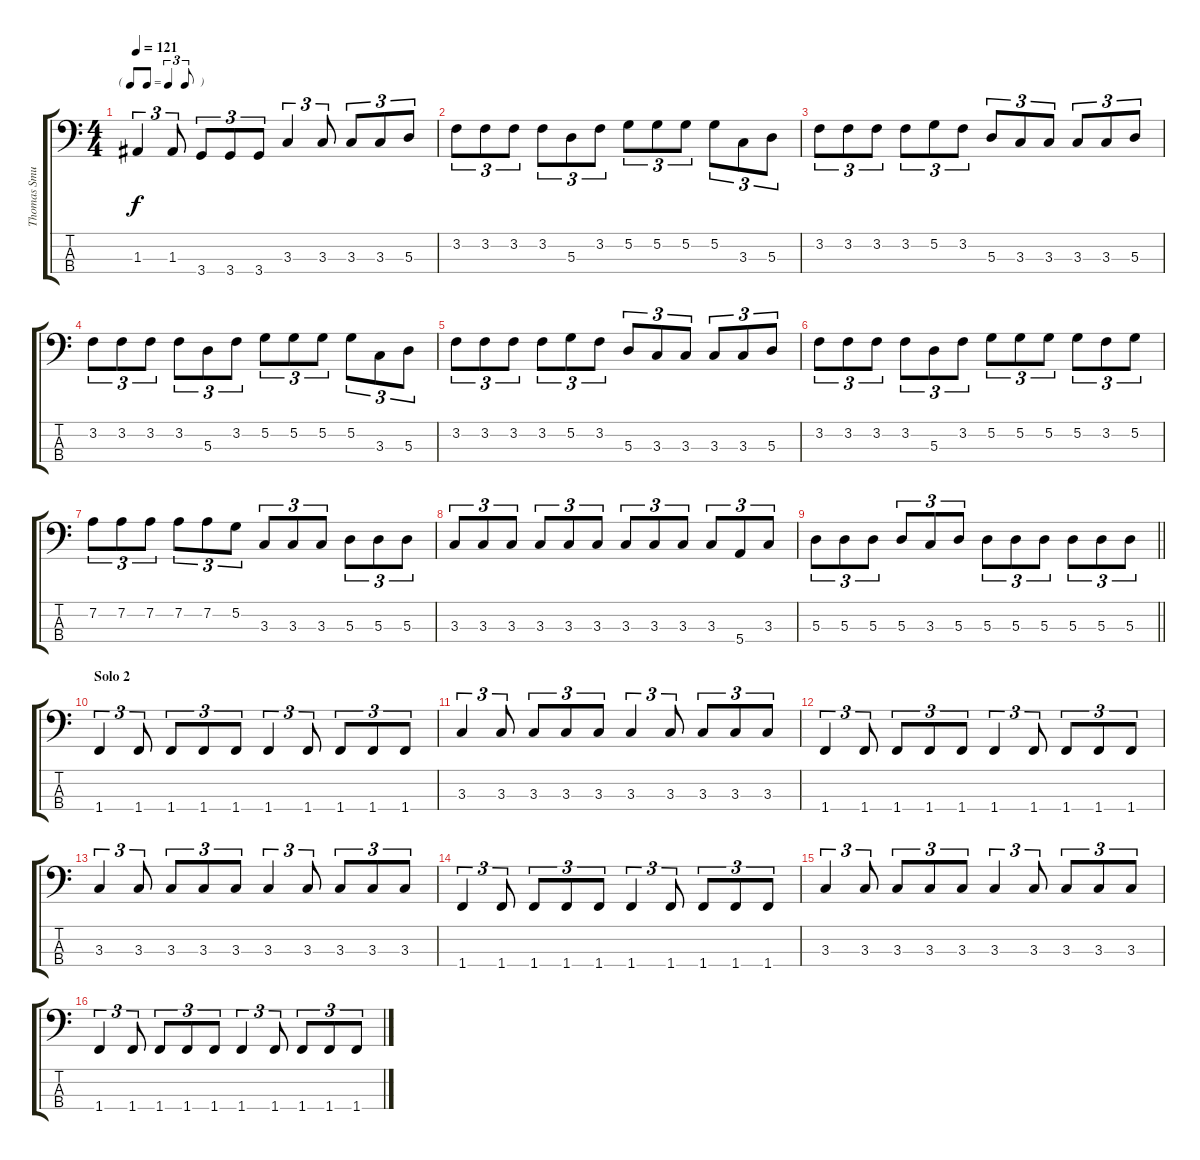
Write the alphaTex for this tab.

\track ("Thomas Smuszynski" "Thomas Smu") {instrument electricbassfinger}
\staff {score tabs}
\tuning (G2 D2 A1 E1) {hide}
\ts (4 4)
\tf triplet8th
\tempo 121
\clef f4
\ks c
1.3.4{tu (3 2) dy f} 1.3.8{tu (3 2)} 3.4.8{tu (3 2)} 3.4.8{tu (3 2)} 3.4.8{tu (3 2)} 3.3.4{tu (3 2)} 3.3.8{tu (3 2)} 3.3.8{tu (3 2)} 3.3.8{tu (3 2)} 5.3.8{tu (3 2)} |
3.2.8{tu (3 2)} 3.2.8{tu (3 2)} 3.2.8{tu (3 2)} 3.2.8{tu (3 2)} 5.3.8{tu (3 2)} 3.2.8{tu (3 2)} 5.2.8{tu (3 2)} 5.2.8{tu (3 2)} 5.2.8{tu (3 2)} 5.2.8{tu (3 2)} 3.3.8{tu (3 2)} 5.3.8{tu (3 2)} |
3.2.8{tu (3 2)} 3.2.8{tu (3 2)} 3.2.8{tu (3 2)} 3.2.8{tu (3 2)} 5.2.8{tu (3 2)} 3.2.8{tu (3 2)} 5.3.8{tu (3 2)} 3.3.8{tu (3 2)} 3.3.8{tu (3 2)} 3.3.8{tu (3 2)} 3.3.8{tu (3 2)} 5.3.8{tu (3 2)} |
3.2.8{tu (3 2)} 3.2.8{tu (3 2)} 3.2.8{tu (3 2)} 3.2.8{tu (3 2)} 5.3.8{tu (3 2)} 3.2.8{tu (3 2)} 5.2.8{tu (3 2)} 5.2.8{tu (3 2)} 5.2.8{tu (3 2)} 5.2.8{tu (3 2)} 3.3.8{tu (3 2)} 5.3.8{tu (3 2)} |
3.2.8{tu (3 2)} 3.2.8{tu (3 2)} 3.2.8{tu (3 2)} 3.2.8{tu (3 2)} 5.2.8{tu (3 2)} 3.2.8{tu (3 2)} 5.3.8{tu (3 2)} 3.3.8{tu (3 2)} 3.3.8{tu (3 2)} 3.3.8{tu (3 2)} 3.3.8{tu (3 2)} 5.3.8{tu (3 2)} |
3.2.8{tu (3 2)} 3.2.8{tu (3 2)} 3.2.8{tu (3 2)} 3.2.8{tu (3 2)} 5.3.8{tu (3 2)} 3.2.8{tu (3 2)} 5.2.8{tu (3 2)} 5.2.8{tu (3 2)} 5.2.8{tu (3 2)} 5.2.8{tu (3 2)} 3.2.8{tu (3 2)} 5.2.8{tu (3 2)} |
7.2.8{tu (3 2)} 7.2.8{tu (3 2)} 7.2.8{tu (3 2)} 7.2.8{tu (3 2)} 7.2.8{tu (3 2)} 5.2.8{tu (3 2)} 3.3.8{tu (3 2)} 3.3.8{tu (3 2)} 3.3.8{tu (3 2)} 5.3.8{tu (3 2)} 5.3.8{tu (3 2)} 5.3.8{tu (3 2)} |
3.3.8{tu (3 2)} 3.3.8{tu (3 2)} 3.3.8{tu (3 2)} 3.3.8{tu (3 2)} 3.3.8{tu (3 2)} 3.3.8{tu (3 2)} 3.3.8{tu (3 2)} 3.3.8{tu (3 2)} 3.3.8{tu (3 2)} 3.3.8{tu (3 2)} 5.4.8{tu (3 2)} 3.3.8{tu (3 2)} |
\barLineRight lightlight
5.3.8{tu (3 2)} 5.3.8{tu (3 2)} 5.3.8{tu (3 2)} 5.3.8{tu (3 2)} 3.3.8{tu (3 2)} 5.3.8{tu (3 2)} 5.3.8{tu (3 2)} 5.3.8{tu (3 2)} 5.3.8{tu (3 2)} 5.3.8{tu (3 2)} 5.3.8{tu (3 2)} 5.3.8{tu (3 2)} |
\section ("" "Solo 2")
1.4.4{tu (3 2)} 1.4.8{tu (3 2)} 1.4.8{tu (3 2)} 1.4.8{tu (3 2)} 1.4.8{tu (3 2)} 1.4.4{tu (3 2)} 1.4.8{tu (3 2)} 1.4.8{tu (3 2)} 1.4.8{tu (3 2)} 1.4.8{tu (3 2)} |
3.3.4{tu (3 2)} 3.3.8{tu (3 2)} 3.3.8{tu (3 2)} 3.3.8{tu (3 2)} 3.3.8{tu (3 2)} 3.3.4{tu (3 2)} 3.3.8{tu (3 2)} 3.3.8{tu (3 2)} 3.3.8{tu (3 2)} 3.3.8{tu (3 2)} |
1.4.4{tu (3 2)} 1.4.8{tu (3 2)} 1.4.8{tu (3 2)} 1.4.8{tu (3 2)} 1.4.8{tu (3 2)} 1.4.4{tu (3 2)} 1.4.8{tu (3 2)} 1.4.8{tu (3 2)} 1.4.8{tu (3 2)} 1.4.8{tu (3 2)} |
3.3.4{tu (3 2)} 3.3.8{tu (3 2)} 3.3.8{tu (3 2)} 3.3.8{tu (3 2)} 3.3.8{tu (3 2)} 3.3.4{tu (3 2)} 3.3.8{tu (3 2)} 3.3.8{tu (3 2)} 3.3.8{tu (3 2)} 3.3.8{tu (3 2)} |
1.4.4{tu (3 2)} 1.4.8{tu (3 2)} 1.4.8{tu (3 2)} 1.4.8{tu (3 2)} 1.4.8{tu (3 2)} 1.4.4{tu (3 2)} 1.4.8{tu (3 2)} 1.4.8{tu (3 2)} 1.4.8{tu (3 2)} 1.4.8{tu (3 2)} |
3.3.4{tu (3 2)} 3.3.8{tu (3 2)} 3.3.8{tu (3 2)} 3.3.8{tu (3 2)} 3.3.8{tu (3 2)} 3.3.4{tu (3 2)} 3.3.8{tu (3 2)} 3.3.8{tu (3 2)} 3.3.8{tu (3 2)} 3.3.8{tu (3 2)} |
1.4.4{tu (3 2)} 1.4.8{tu (3 2)} 1.4.8{tu (3 2)} 1.4.8{tu (3 2)} 1.4.8{tu (3 2)} 1.4.4{tu (3 2)} 1.4.8{tu (3 2)} 1.4.8{tu (3 2)} 1.4.8{tu (3 2)} 1.4.8{tu (3 2)}
